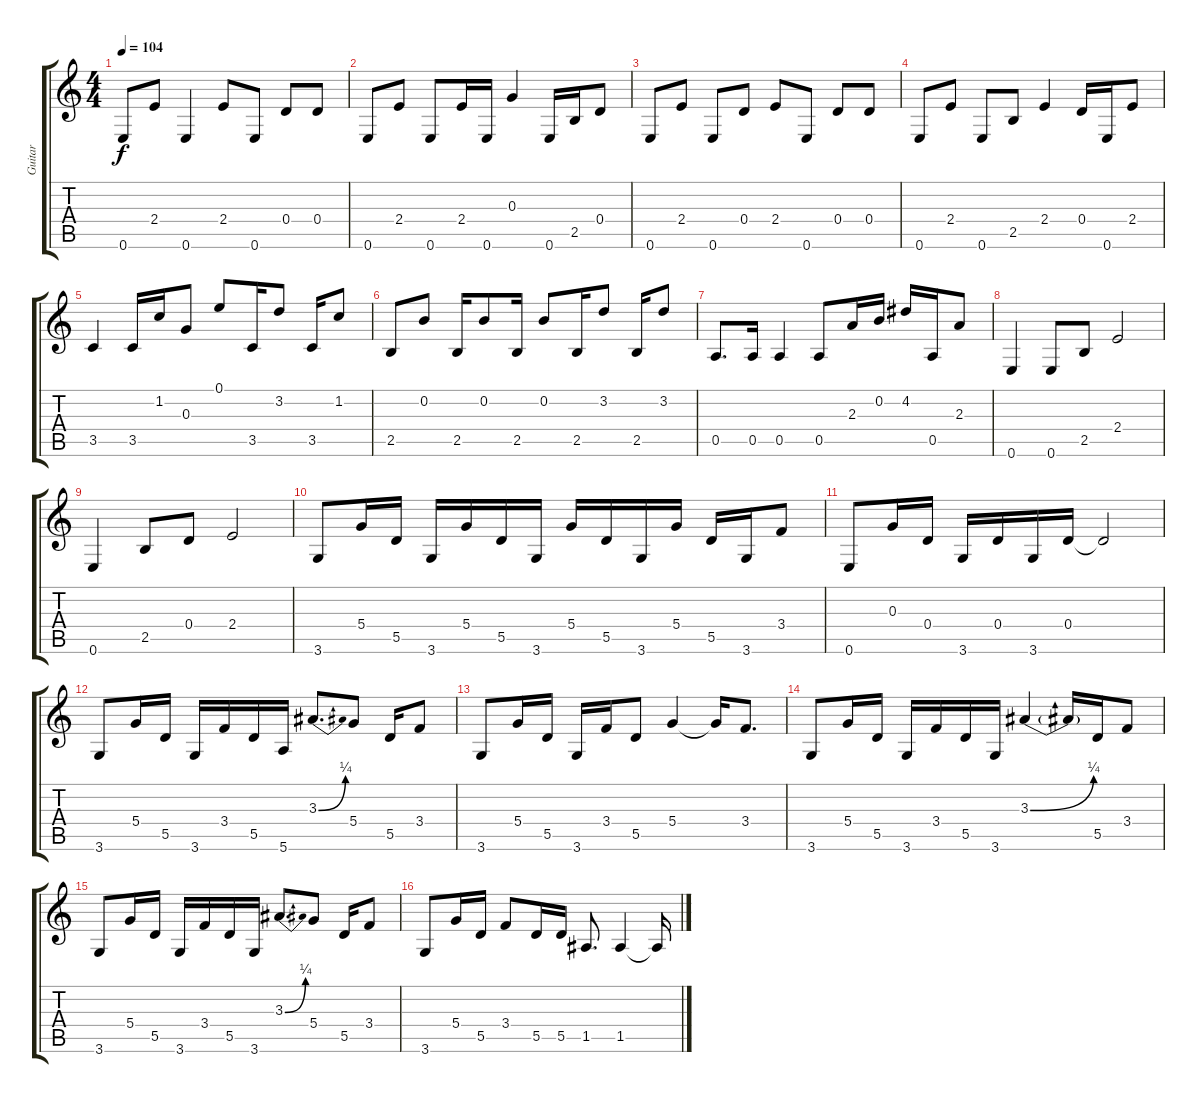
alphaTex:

\track ("Guitar" "Guitar") {instrument electricguitarjazz}
\staff {score tabs}
\tuning (E4 B3 G3 D3 A2 E2) {hide}
\ts (4 4)
\tempo 104
\clef g2
\ks c
0.6.8{dy f} 2.4.8 0.6.4 2.4.8 0.6.8 0.4.8 0.4.8 |
0.6.8 2.4.8 0.6.8 2.4.16 0.6.16 0.3.4 0.6.16 2.5.16 0.4.8 |
0.6.8 2.4.8 0.6.8 0.4.8 2.4.8 0.6.8 0.4.8 0.4.8 |
0.6.8 2.4.8 0.6.8 2.5.8 2.4.4 0.4.16 0.6.16 2.4.8 |
3.5.4 3.5.16 1.2.16 0.3.8 0.1.8 3.5.16 3.2.8 3.5.16 1.2.8 |
2.5.8 0.2.8 2.5.16 0.2.8 2.5.16 0.2.8 2.5.16 3.2.8 2.5.16 3.2.8 |
0.5.8{d} 0.5.16 0.5.4 0.5.8 2.3.16 0.2.16 4.2.16 0.5.16 2.3.8 |
0.6.4 0.6.8 2.5.8 2.4.2 |
0.6.4 2.5.8 0.4.8 2.4.2 |
3.6.8 5.4.16 5.5.16 3.6.16 5.4.16 5.5.16 3.6.16 5.4.16 5.5.16 3.6.16 5.4.16 5.5.16 3.6.16 3.4.8 |
0.6.8 0.3.16 0.4.16 3.6.16 0.4.16 3.6.16 0.4.16 0.4{t}.2 |
3.6.8 5.4.16 5.5.16 3.6.16 3.4.16 5.5.16 5.6.16 3.3{be (bend 0 0 60 1)}.8{d} 5.4.8 5.5.16 3.4.8 |
3.6.8 5.4.16 5.5.16 3.6.16 3.4.16 5.5.8 5.4.4 5.4{t}.16 3.4.8{d} |
3.6.8 5.4.16 5.5.16 3.6.16 3.4.16 5.5.16 3.6.16 3.3{be (bend 0 0 60 1)}.4 3.3{t}.16 5.5.16 3.4.8 |
3.6.8 5.4.16 5.5.16 3.6.16 3.4.16 5.5.16 3.6.16 3.3{be (bend 0 0 60 1)}.8{d} 5.4.8 5.5.16 3.4.8 |
3.6.8 5.4.16 5.5.16 3.4.8 5.5.16 5.5.16 1.5.8{d} 1.5.4 1.5{t}.16
